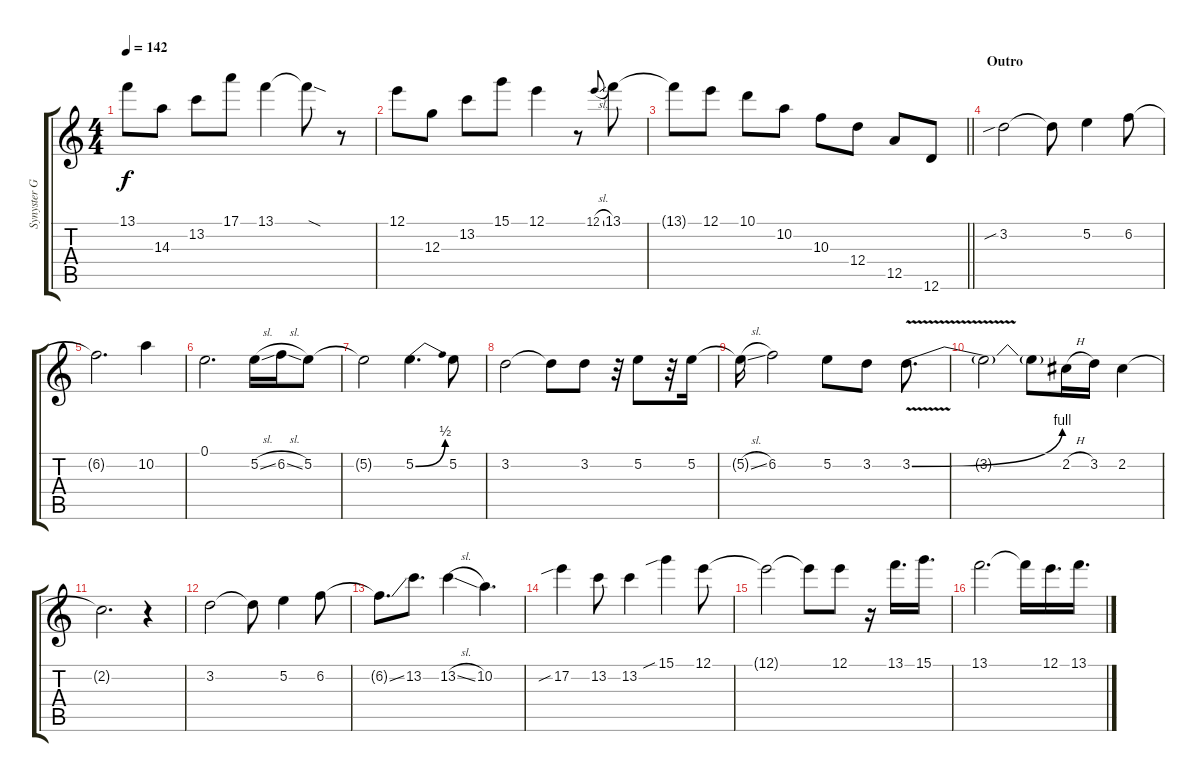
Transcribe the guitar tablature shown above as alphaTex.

\track ("Synyster Gates Solo/Lead " "Synyster G") {instrument distortionguitar}
\staff {score tabs}
\tuning (E4 B3 G3 D3 A2 D2) {hide}
\ts (4 4)
\tempo 142
\clef g2
\ks c
13.1{t}.8{dy f} 14.3.8 13.2.8 17.1.8 13.1.4 13.1{sod t}.8 r.8 |
12.1.8 12.3.8 13.2.8 15.1.8 12.1.4 r.8 12.1{sl}.8{gr onbeat} 13.1.8 |
\barLineRight lightlight
13.1{t}.8 12.1.8 10.1.8 10.2.8 10.3.8{volume 9} 12.4.8 12.5.8 12.6.8 |
\section ("" "Outro")
3.2{sib}.2{volume 16} 3.2{t}.8 5.2.4 6.2.8 |
6.2{t}.2{d} 10.2.4 |
0.1.2{d} 5.2{sl}.16 6.2{sl}.16 5.2.8 |
5.2{t}.2 5.2{be (bend 0 0 60 2)}.4{d} 5.2.8 |
3.2.2 3.2{t}.8 3.2.8 r.32 5.2.8 r.32 5.2.16 |
5.2{sl t}.16 6.2.2 5.2.8 3.2.8 3.2{be (bend 0 0 60 4) v}.8{d} |
3.2{t}.2 3.2{t}.8 2.2{h}.16 3.2.16 2.2.4 |
2.2{t}.2{d} r.4 |
3.2.2 3.2{t}.8 5.2.4 6.2.8 |
6.2{ss t}.8{d} 13.2.8{d} 13.2{sl}.4 10.2.4{d} |
17.2{sib}.4 13.2.8 13.2.4 15.1{sib}.4 12.1.8 |
12.1{t}.2 12.1{t}.8 12.1.8 r.16 13.1.16{d} 15.1.16{d} |
13.1.2{d} 13.1{t}.16 12.1.16{d} 13.1.16{d}
